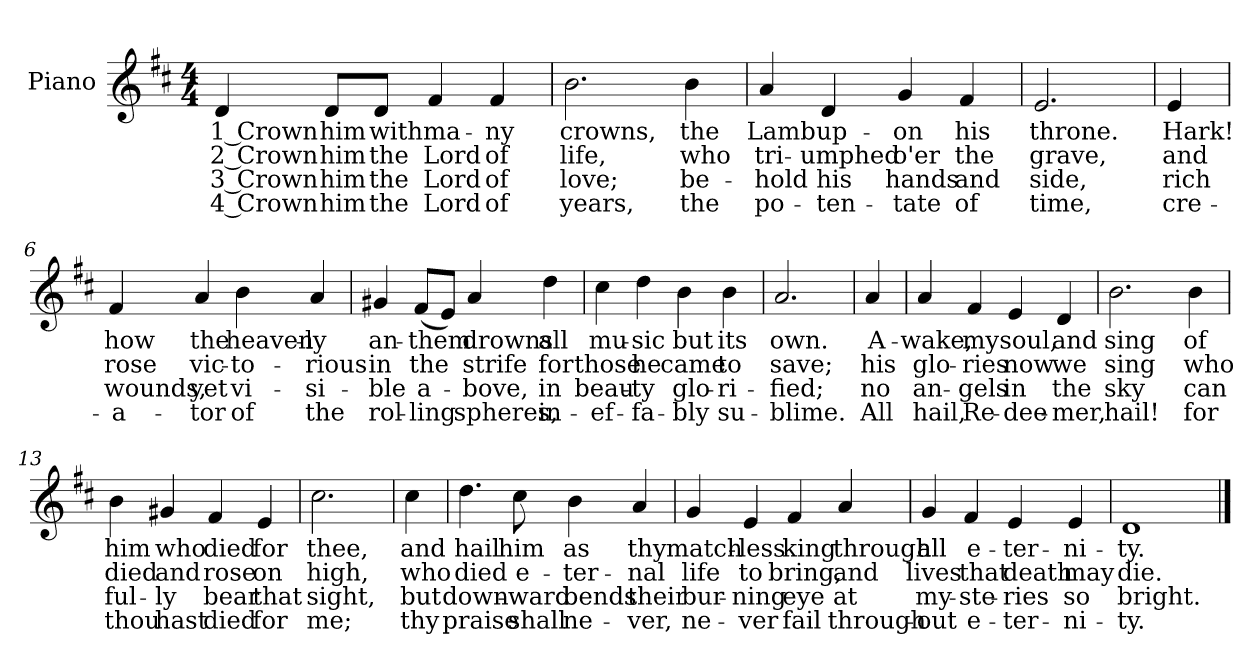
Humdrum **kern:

**kern	**text	**text	**text	**text
*part1	*part1	*part1	*part1	*part1
*staff1	*staff1	*staff1	*staff1	*staff1
*I"Piano	*	*	*	*
*I'Pno.	*	*	*	*
!!LO:PB:g=z
*clefG2	*	*	*	*
*k[f#c#]	*	*	*	*
*D:	*	*	*	*
*M4/4	*	*	*	*
=1	=1	=1	=1	=1
!	!LO:LY:b:color=#000000	!LO:LY:b:color=#000000	!LO:LY:b:color=#000000	!LO:LY:b:color=#000000
4di/	1 Crown	2 Crown	3 Crown	4 Crown
!	!LO:LY:b:color=#000000	!LO:LY:b:color=#000000	!LO:LY:b:color=#000000	!LO:LY:b:color=#000000
8di/L	him	him	him	him
!	!LO:LY:b:color=#000000	!LO:LY:b:color=#000000	!LO:LY:b:color=#000000	!LO:LY:b:color=#000000
8di/J	with	the	the	the
!	!LO:LY:b:color=#000000	!LO:LY:b:color=#000000	!LO:LY:b:color=#000000	!LO:LY:b:color=#000000
4f#i/	ma-	Lord	Lord	Lord
!	!LO:LY:b:color=#000000	!LO:LY:b:color=#000000	!LO:LY:b:color=#000000	!LO:LY:b:color=#000000
4f#i/	-ny	of	of	of
=2	=2	=2	=2	=2
!	!LO:LY:b:color=#000000	!LO:LY:b:color=#000000	!LO:LY:b:color=#000000	!LO:LY:b:color=#000000
2.bi\	crowns,	life,	love;	years,
!	!LO:LY:b:color=#000000	!LO:LY:b:color=#000000	!LO:LY:b:color=#000000	!LO:LY:b:color=#000000
4bi\	the	who	be-	-the
=3	=3	=3	=3	=3
!	!LO:LY:b:color=#000000	!LO:LY:b:color=#000000	!LO:LY:b:color=#000000	!LO:LY:b:color=#000000
4ai/	Lamb	tri-	hold	po-
!	!LO:LY:b:color=#000000	!LO:LY:b:color=#000000	!LO:LY:b:color=#000000	!LO:LY:b:color=#000000
4di/	up-	-umphed	-his	ten-
!	!LO:LY:b:color=#000000	!LO:LY:b:color=#000000	!LO:LY:b:color=#000000	!LO:LY:b:color=#000000
4gi/	-on	o'er	-hands	tate
!	!LO:LY:b:color=#000000	!LO:LY:b:color=#000000	!LO:LY:b:color=#000000	!LO:LY:b:color=#000000
4f#i/	his	the	and	of
=4	=4	=4	=4	=4
!	!LO:LY:b:color=#000000	!LO:LY:b:color=#000000	!LO:LY:b:color=#000000	!LO:LY:b:color=#000000
2.ei/	throne.	grave,	side,	time,
!!LO:LB:g=z
=5	=5	=5	=5	=5
!	!LO:LY:b:color=#000000	!LO:LY:b:color=#000000	!LO:LY:b:color=#000000	!LO:LY:b:color=#000000
4ei/	Hark!	and	rich	cre-
=6	=6	=6	=6	=6
!	!LO:LY:b:color=#000000	!LO:LY:b:color=#000000	!LO:LY:b:color=#000000	!LO:LY:b:color=#000000
4f#i/	how	rose	-wounds,	a-
!	!LO:LY:b:color=#000000	!LO:LY:b:color=#000000	!LO:LY:b:color=#000000	!LO:LY:b:color=#000000
4ai/	the	vic-	-yet	tor
!	!LO:LY:b:color=#000000	!LO:LY:b:color=#000000	!LO:LY:b:color=#000000	!LO:LY:b:color=#000000
4bi\	heaven-	-to-	vi-	-of
!	!LO:LY:b:color=#000000	!LO:LY:b:color=#000000	!LO:LY:b:color=#000000	!LO:LY:b:color=#000000
4ai/	-ly	-rious	si-	-the
=7	=7	=7	=7	=7
!	!LO:LY:b:color=#000000	!LO:LY:b:color=#000000	!LO:LY:b:color=#000000	!LO:LY:b:color=#000000
4g#Xi/	an-	in	ble	rol-
!	!LO:LY:b:color=#000000	!LO:LY:b:color=#000000	!LO:LY:b:color=#000000	!LO:LY:b:color=#000000
(8f#i/L	-them	the	-a-	-ling
8ei/J)	.	.	.	.
!	!LO:LY:b:color=#000000	!LO:LY:b:color=#000000	!LO:LY:b:color=#000000	!LO:LY:b:color=#000000
4ai/	drowns	strife	bove,	spheres,
!	!LO:LY:b:color=#000000	!LO:LY:b:color=#000000	!LO:LY:b:color=#000000	!LO:LY:b:color=#000000
4ddi\	all	for	in	in-
=8	=8	=8	=8	=8
!	!LO:LY:b:color=#000000	!LO:LY:b:color=#000000	!LO:LY:b:color=#000000	!LO:LY:b:color=#000000
4cc#i\	mu-	those	-beau-	-ef-
!	!LO:LY:b:color=#000000	!LO:LY:b:color=#000000	!LO:LY:b:color=#000000	!LO:LY:b:color=#000000
4ddi\	-sic	he	-ty	fa-
!	!LO:LY:b:color=#000000	!LO:LY:b:color=#000000	!LO:LY:b:color=#000000	!LO:LY:b:color=#000000
4bi\	but	came	-glo-	-bly
!	!LO:LY:b:color=#000000	!LO:LY:b:color=#000000	!LO:LY:b:color=#000000	!LO:LY:b:color=#000000
4bi\	its	to	ri-	-su-
!!LO:LB:g=z
=9	=9	=9	=9	=9
!	!LO:LY:b:color=#000000	!LO:LY:b:color=#000000	!LO:LY:b:color=#000000	!LO:LY:b:color=#000000
2.ai/	own.	save;	-fied;	blime.
=10	=10	=10	=10	=10
!	!LO:LY:b:color=#000000	!LO:LY:b:color=#000000	!LO:LY:b:color=#000000	!LO:LY:b:color=#000000
4ai/	A-	his	no	All
=11	=11	=11	=11	=11
!	!LO:LY:b:color=#000000	!LO:LY:b:color=#000000	!LO:LY:b:color=#000000	!LO:LY:b:color=#000000
4ai/	-wake,	glo-	an-	-hail,
!	!LO:LY:b:color=#000000	!LO:LY:b:color=#000000	!LO:LY:b:color=#000000	!LO:LY:b:color=#000000
4f#i/	my	-ries	gels	Re-
!	!LO:LY:b:color=#000000	!LO:LY:b:color=#000000	!LO:LY:b:color=#000000	!LO:LY:b:color=#000000
4ei/	soul,	now	-in	dee-
!	!LO:LY:b:color=#000000	!LO:LY:b:color=#000000	!LO:LY:b:color=#000000	!LO:LY:b:color=#000000
4di/	and	we	-the	mer,
=12	=12	=12	=12	=12
!	!LO:LY:b:color=#000000	!LO:LY:b:color=#000000	!LO:LY:b:color=#000000	!LO:LY:b:color=#000000
2.bi\	sing	sing	sky	hail!
!	!LO:LY:b:color=#000000	!LO:LY:b:color=#000000	!LO:LY:b:color=#000000	!LO:LY:b:color=#000000
4bi\	of	who	can	for
=13	=13	=13	=13	=13
!	!LO:LY:b:color=#000000	!LO:LY:b:color=#000000	!LO:LY:b:color=#000000	!LO:LY:b:color=#000000
4bi\	him	died	ful-	-thou
!	!LO:LY:b:color=#000000	!LO:LY:b:color=#000000	!LO:LY:b:color=#000000	!LO:LY:b:color=#000000
4g#Xi/	who	and	ly	hast
!	!LO:LY:b:color=#000000	!LO:LY:b:color=#000000	!LO:LY:b:color=#000000	!LO:LY:b:color=#000000
4f#i/	died	rose	bear	died
!	!LO:LY:b:color=#000000	!LO:LY:b:color=#000000	!LO:LY:b:color=#000000	!LO:LY:b:color=#000000
4ei/	for	on	that	for
=14	=14	=14	=14	=14
!	!LO:LY:b:color=#000000	!LO:LY:b:color=#000000	!LO:LY:b:color=#000000	!LO:LY:b:color=#000000
2.cc#i\	thee,	high,	sight,	me;
=15	=15	=15	=15	=15
!	!LO:LY:b:color=#000000	!LO:LY:b:color=#000000	!LO:LY:b:color=#000000	!LO:LY:b:color=#000000
4cc#i\	and	who	but	thy
!!LO:LB:g=z
=16	=16	=16	=16	=16
!	!LO:LY:b:color=#000000	!LO:LY:b:color=#000000	!LO:LY:b:color=#000000	!LO:LY:b:color=#000000
4.ddi\	hail	died	down-	-praise
!	!LO:LY:b:color=#000000	!LO:LY:b:color=#000000	!LO:LY:b:color=#000000	!LO:LY:b:color=#000000
8cc#i\L	him	e-	ward	shall
!	!LO:LY:b:color=#000000	!LO:LY:b:color=#000000	!LO:LY:b:color=#000000	!LO:LY:b:color=#000000
4bi\	as	-ter-	bends	ne-
!	!LO:LY:b:color=#000000	!LO:LY:b:color=#000000	!LO:LY:b:color=#000000	!LO:LY:b:color=#000000
4ai/	thy	-nal	-their	ver,
=17	=17	=17	=17	=17
!	!LO:LY:b:color=#000000	!LO:LY:b:color=#000000	!LO:LY:b:color=#000000	!LO:LY:b:color=#000000
4gi/	match-	life	bur-	-ne-
!	!LO:LY:b:color=#000000	!LO:LY:b:color=#000000	!LO:LY:b:color=#000000	!LO:LY:b:color=#000000
4ei/	-less	to	-ning	ver
!	!LO:LY:b:color=#000000	!LO:LY:b:color=#000000	!LO:LY:b:color=#000000	!LO:LY:b:color=#000000
4f#i/	king	bring,	eye	fail
!	!LO:LY:b:color=#000000	!LO:LY:b:color=#000000	!LO:LY:b:color=#000000	!LO:LY:b:color=#000000
4ai/	through	and	at	through-
!!LO:LB:g=z
=18	=18	=18	=18	=18
!	!LO:LY:b:color=#000000	!LO:LY:b:color=#000000	!LO:LY:b:color=#000000	!LO:LY:b:color=#000000
4gi/	all	lives	-my-	-out
!	!LO:LY:b:color=#000000	!LO:LY:b:color=#000000	!LO:LY:b:color=#000000	!LO:LY:b:color=#000000
4f#i/	e-	that	ste-	-e-
!	!LO:LY:b:color=#000000	!LO:LY:b:color=#000000	!LO:LY:b:color=#000000	!LO:LY:b:color=#000000
4ei/	-ter-	death	-ries	ter-
!	!LO:LY:b:color=#000000	!LO:LY:b:color=#000000	!LO:LY:b:color=#000000	!LO:LY:b:color=#000000
4ei/	-ni-	may	-so	ni-
=19	=19	=19	=19	=19
!	!LO:LY:b:color=#000000	!LO:LY:b:color=#000000	!LO:LY:b:color=#000000	!LO:LY:b:color=#000000
1di/	-ty.	die.	-bright.	ty.
==	==	==	==	==
*-	*-	*-	*-	*-
